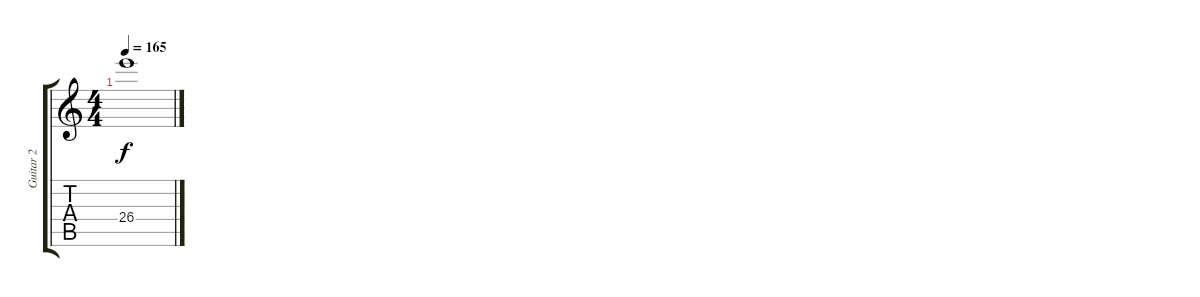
\track ("Guitar 2" "Guitar 2") {instrument distortionguitar}
\staff {score tabs}
\tuning (E4 B3 G3 D3 A2 D2) {hide}
\ts (4 4)
\tempo 165
\clef g2
\ks c
26.4.1{dy f}
